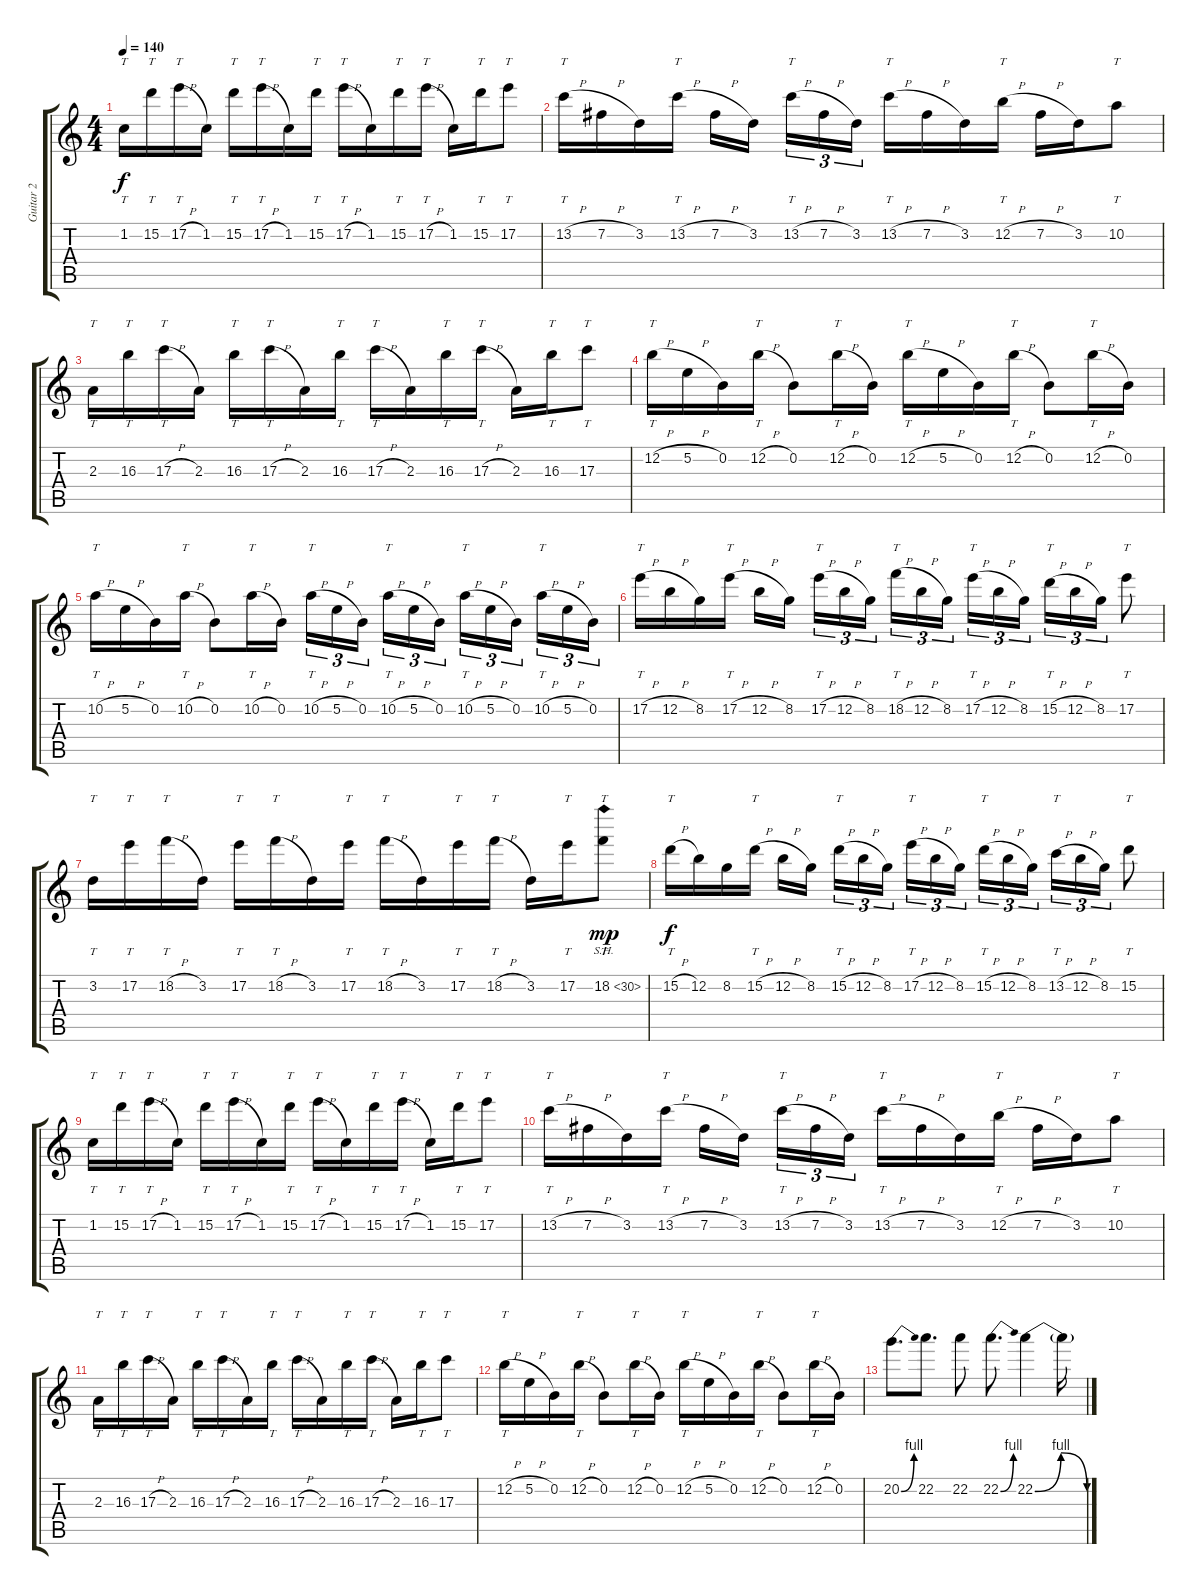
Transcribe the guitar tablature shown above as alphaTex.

\track ("Guitar 2" "Guitar 2") {instrument distortionguitar}
\staff {score tabs}
\tuning (E4 B3 G3 D3 A2 E2) {hide}
\ts (4 4)
\tempo 140
\clef g2
\ks c
1.2.16{tt dy f} 15.2.16{tt} 17.2{h}.16{tt} 1.2.16 15.2.16{tt} 17.2{h}.16{tt} 1.2.16 15.2.16{tt} 17.2{h}.16{tt} 1.2.16 15.2.16{tt} 17.2{h}.16{tt} 1.2.16 15.2.16{tt} 17.2.8{tt} |
13.2{h}.16{tt} 7.2{h}.16 3.2.16 13.2{h}.16{tt} 7.2{h}.16 3.2.16 13.2{h}.16{tt tu (3 2)} 7.2{h}.16{tu (3 2)} 3.2.16{tu (3 2)} 13.2{h}.16{tt} 7.2{h}.16 3.2.16 12.2{h}.16{tt} 7.2{h}.16 3.2.16 10.2.8{tt} |
2.3.16{tt} 16.3.16{tt} 17.3{h}.16{tt} 2.3.16 16.3.16{tt} 17.3{h}.16{tt} 2.3.16 16.3.16{tt} 17.3{h}.16{tt} 2.3.16 16.3.16{tt} 17.3{h}.16{tt} 2.3.16 16.3.16{tt} 17.3.8{tt} |
12.2{h}.16{tt} 5.2{h}.16 0.2.16 12.2{h}.16{tt} 0.2.8 12.2{h}.16{tt} 0.2.16 12.2{h}.16{tt} 5.2{h}.16 0.2.16 12.2{h}.16{tt} 0.2.8 12.2{h}.16{tt} 0.2.16 |
10.2{h}.16{tt} 5.2{h}.16 0.2.16 10.2{h}.16{tt} 0.2.8 10.2{h}.16{tt} 0.2.16 10.2{h}.16{tt tu (3 2)} 5.2{h}.16{tu (3 2)} 0.2.16{tu (3 2)} 10.2{h}.16{tt tu (3 2)} 5.2{h}.16{tu (3 2)} 0.2.16{tu (3 2)} 10.2{h}.16{tt tu (3 2)} 5.2{h}.16{tu (3 2)} 0.2.16{tu (3 2)} 10.2{h}.16{tt tu (3 2)} 5.2{h}.16{tu (3 2)} 0.2.16{tu (3 2)} |
17.2{h}.16{tt} 12.2{h}.16 8.2.16 17.2{h}.16{tt} 12.2{h}.16 8.2.16 17.2{h}.16{tt tu (3 2)} 12.2{h}.16{tu (3 2)} 8.2.16{tu (3 2)} 18.2{h}.16{tt tu (3 2)} 12.2{h}.16{tu (3 2)} 8.2.16{tu (3 2)} 17.2{h}.16{tt tu (3 2)} 12.2{h}.16{tu (3 2)} 8.2.16{tu (3 2)} 15.2{h}.16{tt tu (3 2)} 12.2{h}.16{tu (3 2)} 8.2.16{tu (3 2)} 17.2.8{tt} |
3.2.16{tt} 17.2.16{tt} 18.2{h}.16{tt} 3.2.16 17.2.16{tt} 18.2{h}.16{tt} 3.2.16 17.2.16{tt} 18.2{h}.16{tt} 3.2.16 17.2.16{tt} 18.2{h}.16{tt} 3.2.16 17.2.16{tt} 18.2{sh 12}.8{tt dy mp} |
15.2{h}.16{tt dy f} 12.2.16 8.2.16 15.2{h}.16{tt} 12.2{h}.16 8.2.16 15.2{h}.16{tt tu (3 2)} 12.2{h}.16{tu (3 2)} 8.2.16{tu (3 2)} 17.2{h}.16{tt tu (3 2)} 12.2{h}.16{tu (3 2)} 8.2.16{tu (3 2)} 15.2{h}.16{tt tu (3 2)} 12.2{h}.16{tu (3 2)} 8.2.16{tu (3 2)} 13.2{h}.16{tt tu (3 2)} 12.2{h}.16{tu (3 2)} 8.2.16{tu (3 2)} 15.2.8{tt} |
1.2.16{tt} 15.2.16{tt} 17.2{h}.16{tt} 1.2.16 15.2.16{tt} 17.2{h}.16{tt} 1.2.16 15.2.16{tt} 17.2{h}.16{tt} 1.2.16 15.2.16{tt} 17.2{h}.16{tt} 1.2.16 15.2.16{tt} 17.2.8{tt} |
13.2{h}.16{tt} 7.2{h}.16 3.2.16 13.2{h}.16{tt} 7.2{h}.16 3.2.16 13.2{h}.16{tt tu (3 2)} 7.2{h}.16{tu (3 2)} 3.2.16{tu (3 2)} 13.2{h}.16{tt} 7.2{h}.16 3.2.16 12.2{h}.16{tt} 7.2{h}.16 3.2.16 10.2.8{tt} |
2.3.16{tt} 16.3.16{tt} 17.3{h}.16{tt} 2.3.16 16.3.16{tt} 17.3{h}.16{tt} 2.3.16 16.3.16{tt} 17.3{h}.16{tt} 2.3.16 16.3.16{tt} 17.3{h}.16{tt} 2.3.16 16.3.16{tt} 17.3.8{tt} |
12.2{h}.16{tt} 5.2{h}.16 0.2.16 12.2{h}.16{tt} 0.2.8 12.2{h}.16{tt} 0.2.16 12.2{h}.16{tt} 5.2{h}.16 0.2.16 12.2{h}.16{tt} 0.2.8 12.2{h}.16{tt} 0.2.16 |
20.2{be (bend 0 0 60 4)}.8{d} 22.2.8{d} 22.2.8 22.2{be (bend 0 0 60 4)}.8{d} 22.2{be (bendrelease 0 0 45 4 45 4 60 0)}.4 22.2{t}.16
